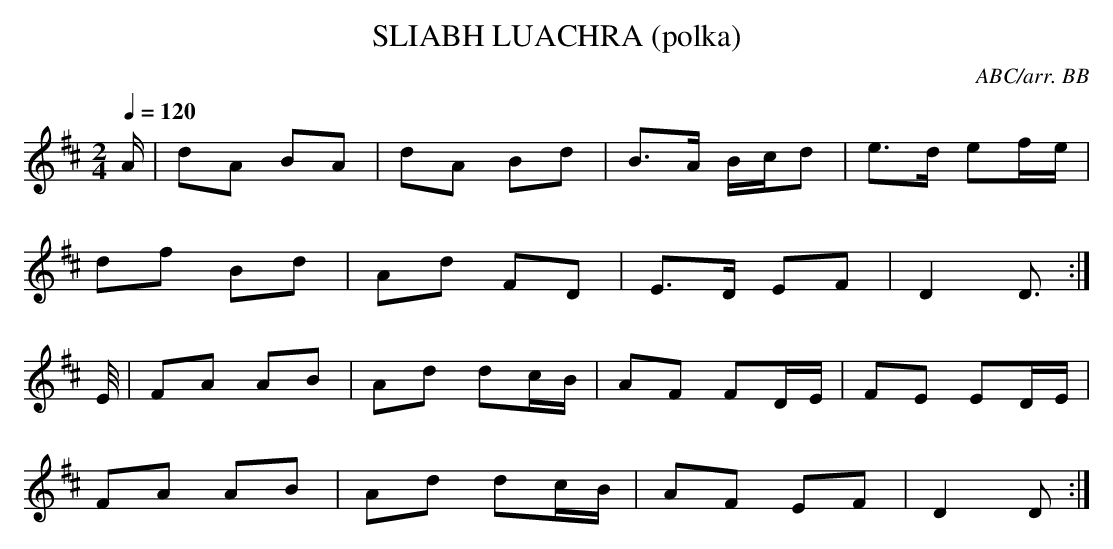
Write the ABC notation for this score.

X:1
T:SLIABH LUACHRA (polka)
C:ABC/arr. BB
Q:1/4=120
L:1/8
M:2/4
K:D
A/|dA BA|dA Bd|B>A B/c/d|e>d ef/e/|
df Bd|Ad FD|E>D EF|D2 D> :|
E/|FA AB|Ad dc/B/|AF FD/E/|FE ED/E/|
FA AB|Ad dc/B/|AF EF|D2 D> :|
